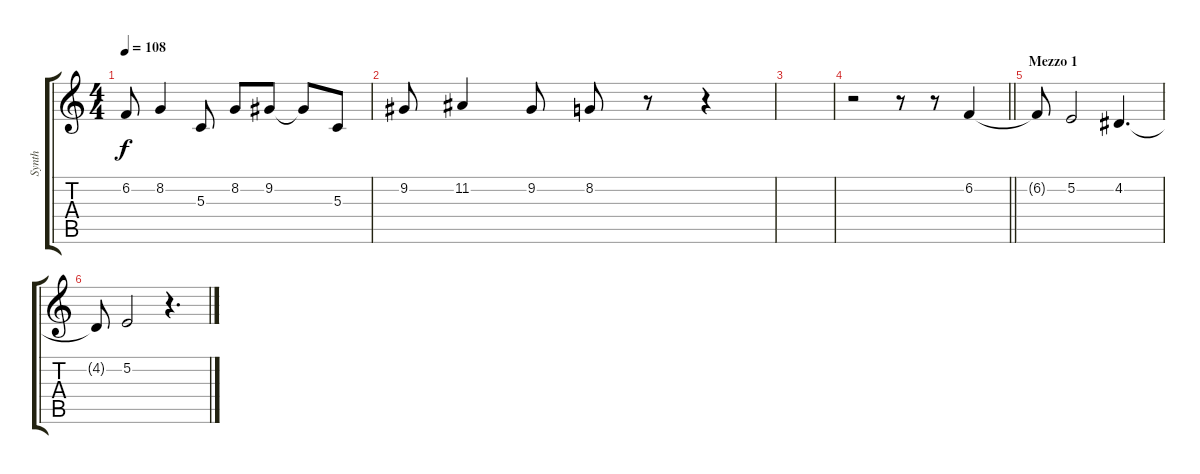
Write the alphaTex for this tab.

\track ("Synth" "Synth") {instrument lead1square}
\staff {score tabs}
\tuning (E4 B3 G3 D3 A2 E2) {hide}
\ts (4 4)
\tempo 108
\clef g2
\ks c
6.2.8{dy f} 8.2.4 5.3.8 8.2.8 9.2.8 9.2{t}.8 5.3.8 |
9.2.8 11.2.4 9.2.8 8.2.8 r.8 r.4 |
|
\barLineRight lightlight
r.2 r.8 r.8 6.2.4 |
\section ("" "Mezzo 1")
6.2{t}.8 5.2.2 4.2.4{d} |
4.2{t}.8 5.2.2 r.4{d}
